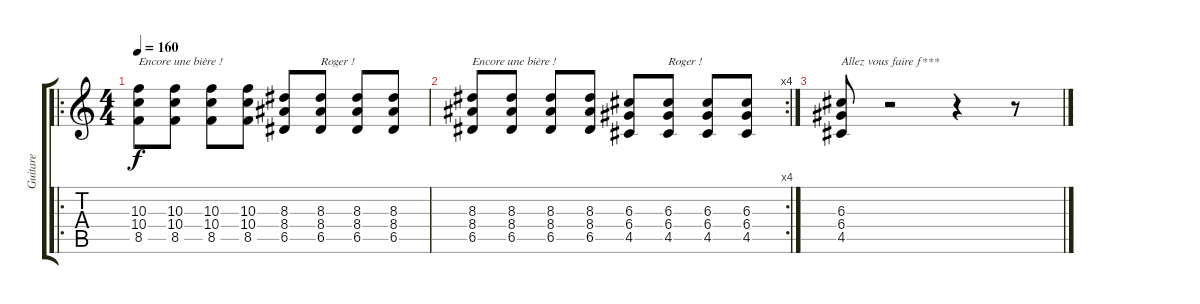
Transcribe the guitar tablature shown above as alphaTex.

\track ("Guitare" "Guitare") {instrument distortionguitar}
\staff {score tabs}
\tuning (E4 B3 G3 D3 A2 E2) {hide}
\ro
\ts (4 4)
\tempo 160
\clef g2
\ks c
(10.3 10.4 8.5).8{txt "Encore une bière !" dy f} (10.3 10.4 8.5).8 (10.3 10.4 8.5).8 (10.3 10.4 8.5).8 (8.3 8.4 6.5).8 (8.3 8.4 6.5).8{txt "Roger !"} (8.3 8.4 6.5).8 (8.3 8.4 6.5).8 |
\rc 4
(8.3 8.4 6.5).8{txt "Encore une bière !"} (8.3 8.4 6.5).8 (8.3 8.4 6.5).8 (8.3 8.4 6.5).8 (6.3 6.4 4.5).8 (6.3 6.4 4.5).8{txt "Roger !"} (6.3 6.4 4.5).8 (6.3 6.4 4.5).8 |
(6.3 6.4 4.5).8{txt "Allez vous faire f***"} r.2 r.4 r.8
